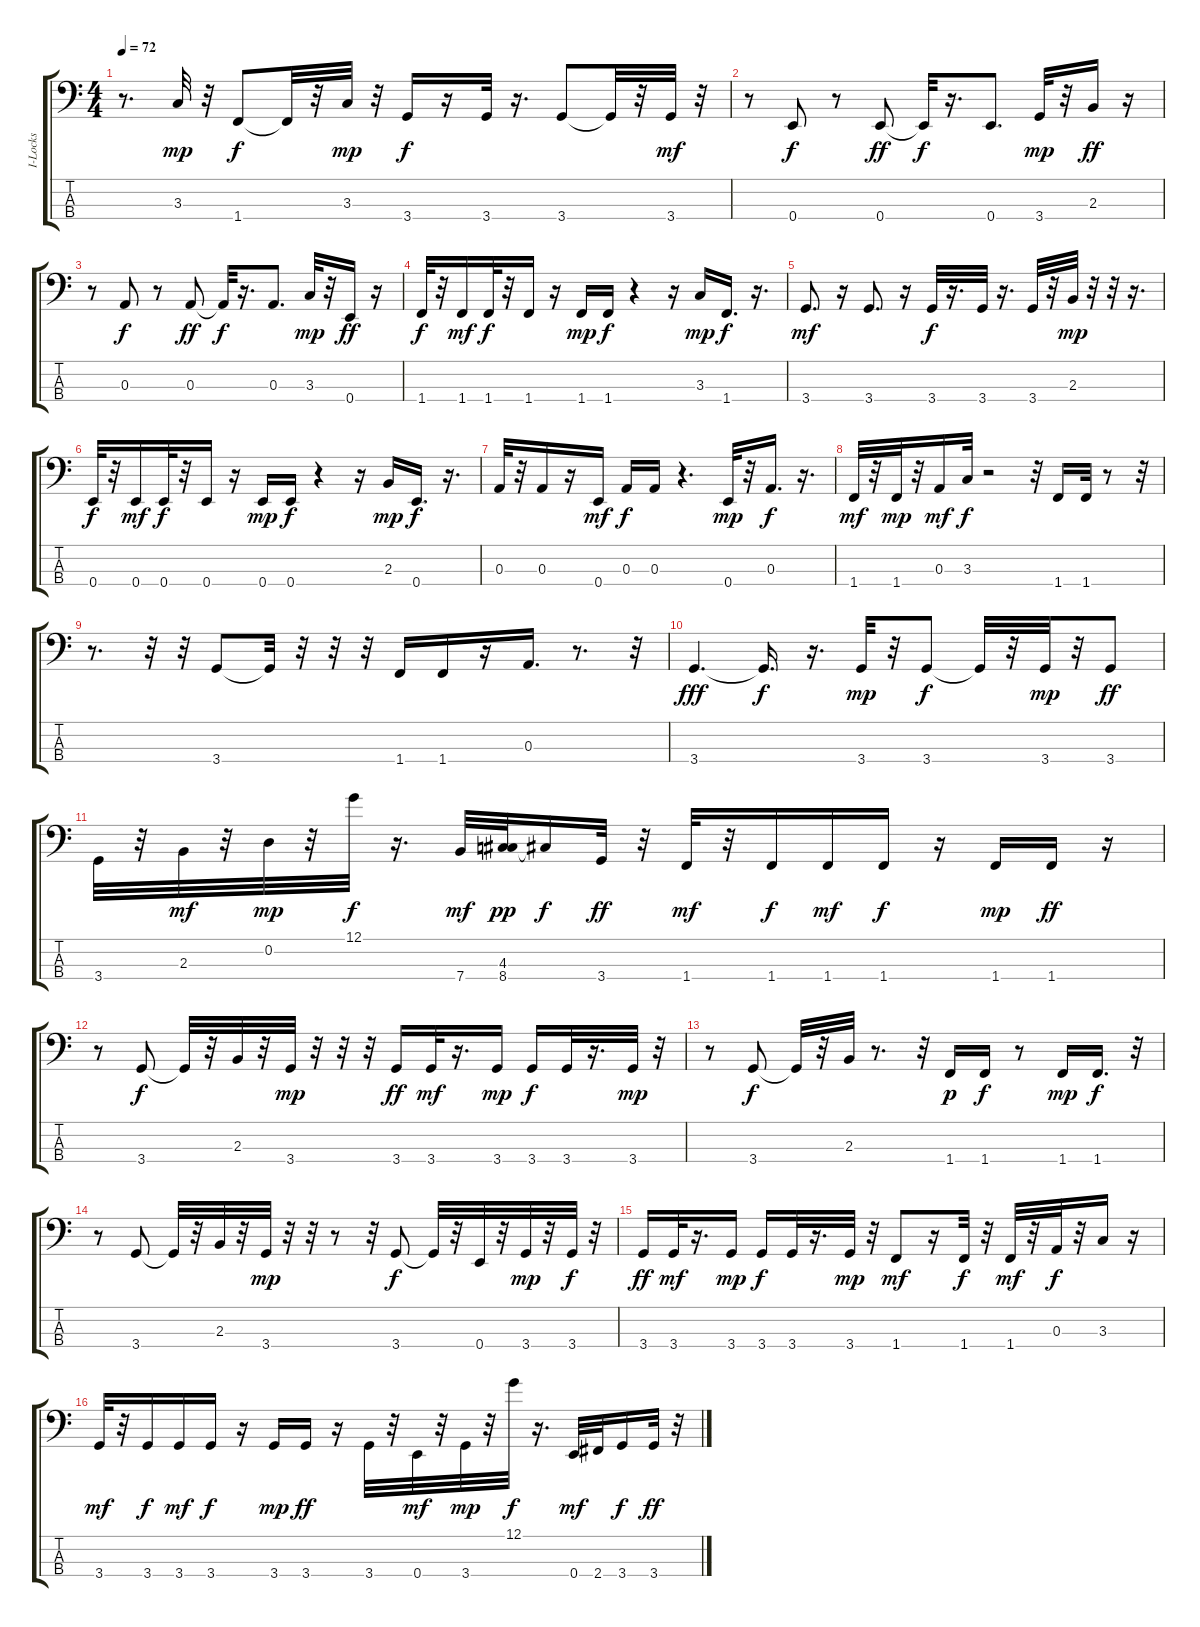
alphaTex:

\track ("I-Locks" "I-Locks") {instrument electricbassfinger}
\staff {score tabs}
\tuning (G2 D2 A1 E1) {hide}
\ts (4 4)
\tempo 72
\clef f4
\ks c
r.8{d dy f} 3.3.32{dy mp} r.32 1.4.8{dy f} 1.4{t}.32 r.32 3.3.32{dy mp} r.32 3.4.16{dy f} r.16 3.4.32 r.16{d} 3.4.8 3.4{t}.32 r.32 3.4.32{dy mf} r.32 |
r.8 0.4.8{dy f} r.8 0.4.8{dy ff} 0.4{t}.32{dy f} r.16{d} 0.4.8{d} 3.4.32{dy mp} r.32 2.3.16{dy ff} r.16 |
r.8 0.3.8{dy f} r.8 0.3.8{dy ff} 0.3{t}.32{dy f} r.16{d} 0.3.8{d} 3.3.32{dy mp} r.32 0.4.16{dy ff} r.16 |
1.4.32{dy f} r.32 1.4.16{dy mf} 1.4.32{dy f} r.32 1.4.16 r.16 1.4.16{dy mp} 1.4.16{dy f} r.4 r.16 3.3.16{dy mp} 1.4.16{d dy f} r.16{d} |
3.4.8{d dy mf} r.16 3.4.8{d} r.16 3.4.32{dy f} r.16{d} 3.4.32 r.16{d} 3.4.32 r.32 2.3.32{dy mp} r.32 r.32 r.16{d} |
0.4.32{dy f} r.32 0.4.16{dy mf} 0.4.32{dy f} r.32 0.4.16 r.16 0.4.16{dy mp} 0.4.16{dy f} r.4 r.16 2.3.16{dy mp} 0.4.16{d dy f} r.16{d} |
0.3.32 r.32 0.3.16 r.16 0.4.16{dy mf} 0.3.16{dy f} 0.3.16 r.4{d} 0.4.32{dy mp} r.32 0.3.16{d dy f} r.16{d} |
1.4.32{dy mf} r.32 1.4.32{dy mp} r.32 0.3.16{dy mf} 3.3.32{dy f} r.2 r.32 1.4.16 1.4.32 r.8 r.32 |
r.8{d} r.32 r.32 3.4.8 3.4{t}.32 r.32 r.32 r.32 1.4.16 1.4.16 r.16 0.3.16{d} r.8{d} r.32 |
3.4.4{d dy fff} 3.4{t}.16{d dy f} r.16{d} 3.4.32{dy mp} r.32 3.4.8{dy f} 3.4{t}.32 r.32 3.4.32{dy mp} r.32 3.4.8{dy ff} |
3.4.32 r.32 2.3.32{dy mf} r.32 0.2.32{dy mp} r.32 12.1.32{dy f} r.16{d} 7.4.32{dy mf} (4.3 8.4).32{dy pp} 4.3{t}.16{dy f} 3.4.32{dy ff} r.32 1.4.32{dy mf} r.32 1.4.16{dy f} 1.4.16{dy mf} 1.4.16{dy f} r.16 1.4.16{dy mp} 1.4.16{dy ff} r.16 |
r.8 3.4.8{dy f} 3.4{t}.32 r.32 2.3.32 r.32 3.4.32{dy mp} r.32 r.32 r.32 3.4.16{dy ff} 3.4.32{dy mf} r.16{d} 3.4.16{dy mp} 3.4.16{dy f} 3.4.32 r.16{d} 3.4.32{dy mp} r.32 |
r.8 3.4.8{dy f} 3.4{t}.32 r.32 2.3.32 r.8{d} r.32 1.4.16{dy p} 1.4.16{dy f} r.8 1.4.16{dy mp} 1.4.16{d dy f} r.32 |
r.8 3.4.8 3.4{t}.32 r.32 2.3.32 r.32 3.4.32{dy mp} r.32 r.32 r.8 r.32 3.4.8{dy f} 3.4{t}.32 r.32 0.4.32 r.32 3.4.32{dy mp} r.32 3.4.32{dy f} r.32 |
3.4.16{dy ff} 3.4.32{dy mf} r.16{d} 3.4.16{dy mp} 3.4.16{dy f} 3.4.32 r.16{d} 3.4.32{dy mp} r.32 1.4.8{dy mf} r.16 1.4.32{dy f} r.32 1.4.32{dy mf} r.32 0.3.32{dy f} r.32 3.3.16 r.16 |
3.4.32{dy mf} r.32 3.4.16{dy f} 3.4.16{dy mf} 3.4.16{dy f} r.16 3.4.16{dy mp} 3.4.16{dy ff} r.16 3.4.32 r.32 0.4.32{dy mf} r.32 3.4.32{dy mp} r.32 12.1.32{dy f} r.16{d} 0.4.32{dy mf} 2.4.32 3.4.16{dy f} 3.4.32{dy ff} r.32
